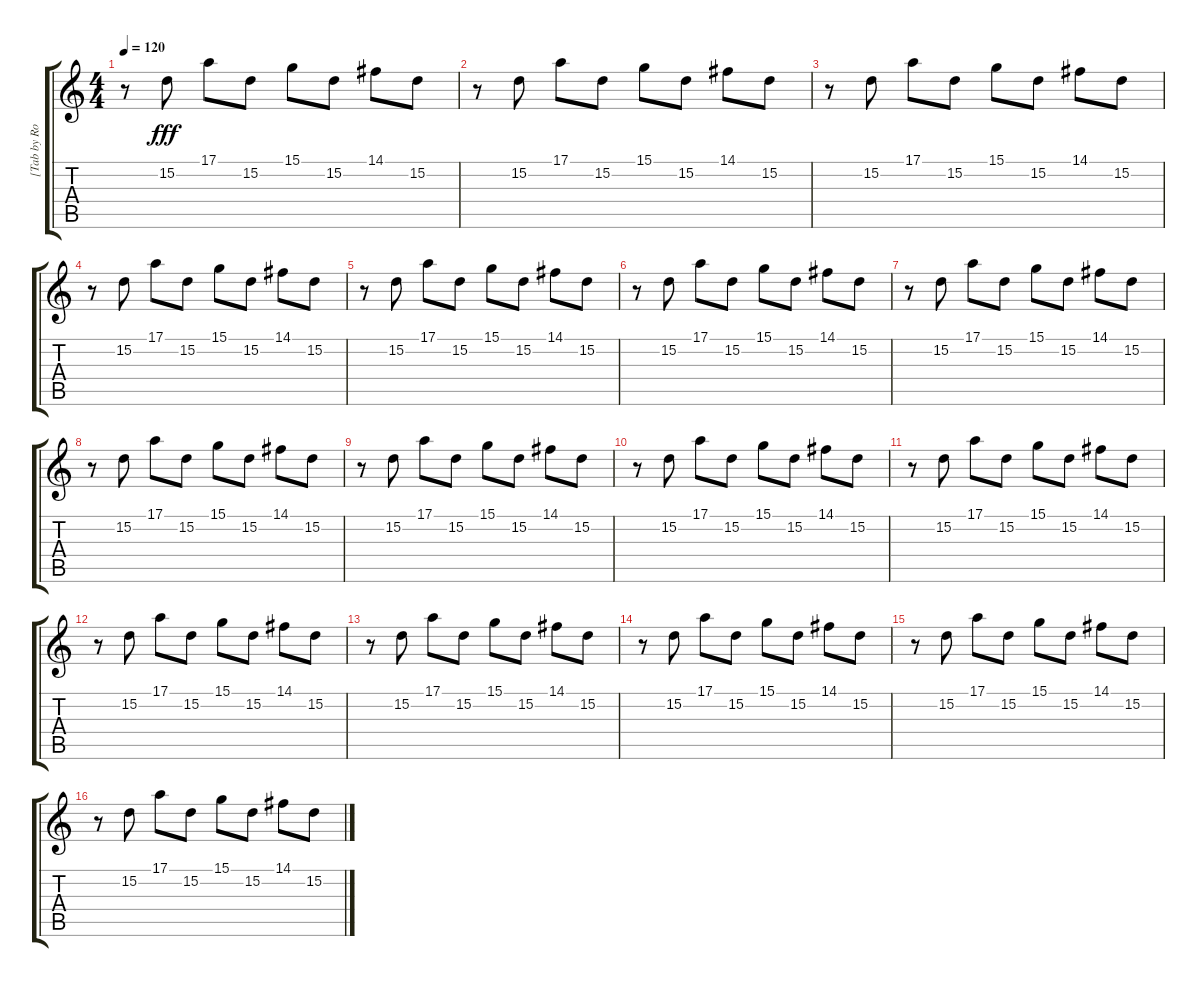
\track ("[Tab by Rodrigo Takahashi]" "[Tab by Ro") {instrument vibraphone}
\staff {score tabs}
\tuning (E4 B3 G3 D3 A2 E2) {hide}
\ts (4 4)
\tempo 120
\clef g2
\ks c
r.8{dy fff} 15.2.8 17.1.8 15.2.8 15.1.8 15.2.8 14.1.8 15.2.8 |
r.8 15.2.8 17.1.8 15.2.8 15.1.8 15.2.8 14.1.8 15.2.8 |
r.8 15.2.8 17.1.8 15.2.8 15.1.8 15.2.8 14.1.8 15.2.8 |
r.8 15.2.8 17.1.8 15.2.8 15.1.8 15.2.8 14.1.8 15.2.8 |
r.8 15.2.8 17.1.8 15.2.8 15.1.8 15.2.8 14.1.8 15.2.8 |
r.8 15.2.8 17.1.8 15.2.8 15.1.8 15.2.8 14.1.8 15.2.8 |
r.8 15.2.8 17.1.8 15.2.8 15.1.8 15.2.8 14.1.8 15.2.8 |
r.8 15.2.8 17.1.8 15.2.8 15.1.8 15.2.8 14.1.8 15.2.8 |
r.8 15.2.8 17.1.8 15.2.8 15.1.8 15.2.8 14.1.8 15.2.8 |
r.8 15.2.8 17.1.8 15.2.8 15.1.8 15.2.8 14.1.8 15.2.8 |
r.8 15.2.8 17.1.8 15.2.8 15.1.8 15.2.8 14.1.8 15.2.8 |
r.8 15.2.8 17.1.8 15.2.8 15.1.8 15.2.8 14.1.8 15.2.8 |
r.8 15.2.8 17.1.8 15.2.8 15.1.8 15.2.8 14.1.8 15.2.8 |
r.8 15.2.8 17.1.8 15.2.8 15.1.8 15.2.8 14.1.8 15.2.8 |
r.8 15.2.8 17.1.8 15.2.8 15.1.8 15.2.8 14.1.8 15.2.8 |
r.8 15.2.8 17.1.8 15.2.8 15.1.8 15.2.8 14.1.8 15.2.8
